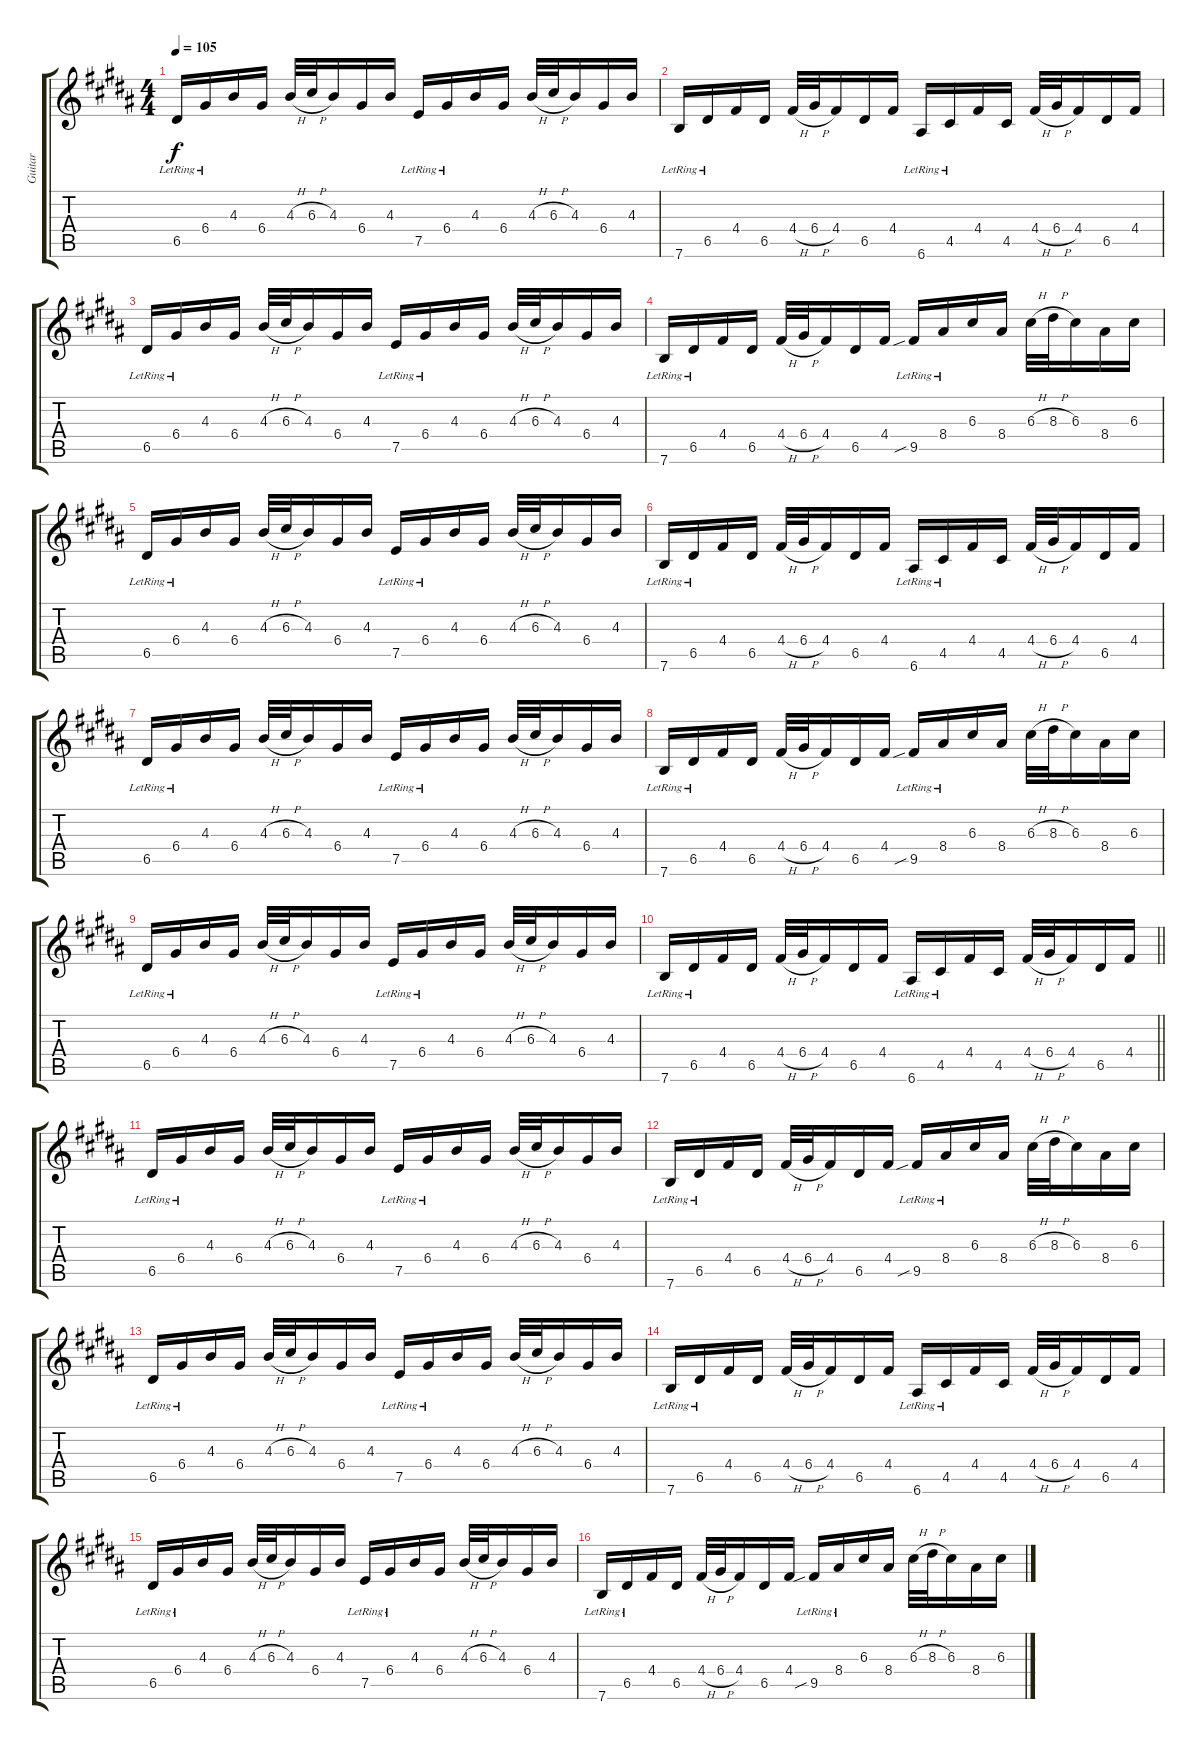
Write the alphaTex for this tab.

\track ("Guitar" "Guitar") {instrument electricguitarclean}
\staff {score tabs}
\tuning (E4 B3 G3 D3 A2 E2) {hide}
\ts (4 4)
\tempo 105
\clef g2
\ks b
6.5{lr}.16{dy f} 6.4{lr}.16 4.3.16 6.4.16 4.3{h}.32 6.3{h}.32 4.3.16 6.4.16 4.3.16 7.5{lr}.16 6.4{lr}.16 4.3.16 6.4.16 4.3{h}.32 6.3{h}.32 4.3.16 6.4.16 4.3.16 |
7.6{lr}.16 6.5{lr}.16 4.4.16 6.5.16 4.4{h}.32 6.4{h}.32 4.4.16 6.5.16 4.4.16 6.6{lr}.16 4.5{lr}.16 4.4.16 4.5.16 4.4{h}.32 6.4{h}.32 4.4.16 6.5.16 4.4.16 |
6.5{lr}.16 6.4{lr}.16 4.3.16 6.4.16 4.3{h}.32 6.3{h}.32 4.3.16 6.4.16 4.3.16 7.5{lr}.16 6.4{lr}.16 4.3.16 6.4.16 4.3{h}.32 6.3{h}.32 4.3.16 6.4.16 4.3.16 |
7.6{lr}.16 6.5{lr}.16 4.4.16 6.5.16 4.4{h}.32 6.4{h}.32 4.4.16 6.5.16 4.4.16 9.5{sib lr}.16 8.4{lr}.16 6.3.16 8.4.16 6.3{h}.32 8.3{h}.32 6.3.16 8.4.16 6.3.16 |
6.5{lr}.16 6.4{lr}.16 4.3.16 6.4.16 4.3{h}.32 6.3{h}.32 4.3.16 6.4.16 4.3.16 7.5{lr}.16 6.4{lr}.16 4.3.16 6.4.16 4.3{h}.32 6.3{h}.32 4.3.16 6.4.16 4.3.16 |
7.6{lr}.16 6.5{lr}.16 4.4.16 6.5.16 4.4{h}.32 6.4{h}.32 4.4.16 6.5.16 4.4.16 6.6{lr}.16 4.5{lr}.16 4.4.16 4.5.16 4.4{h}.32 6.4{h}.32 4.4.16 6.5.16 4.4.16 |
6.5{lr}.16 6.4{lr}.16 4.3.16 6.4.16 4.3{h}.32 6.3{h}.32 4.3.16 6.4.16 4.3.16 7.5{lr}.16 6.4{lr}.16 4.3.16 6.4.16 4.3{h}.32 6.3{h}.32 4.3.16 6.4.16 4.3.16 |
7.6{lr}.16 6.5{lr}.16 4.4.16 6.5.16 4.4{h}.32 6.4{h}.32 4.4.16 6.5.16 4.4.16 9.5{sib lr}.16 8.4{lr}.16 6.3.16 8.4.16 6.3{h}.32 8.3{h}.32 6.3.16 8.4.16 6.3.16 |
6.5{lr}.16 6.4{lr}.16 4.3.16 6.4.16 4.3{h}.32 6.3{h}.32 4.3.16 6.4.16 4.3.16 7.5{lr}.16 6.4{lr}.16 4.3.16 6.4.16 4.3{h}.32 6.3{h}.32 4.3.16 6.4.16 4.3.16 |
\barLineRight lightlight
7.6{lr}.16 6.5{lr}.16 4.4.16 6.5.16 4.4{h}.32 6.4{h}.32 4.4.16 6.5.16 4.4.16 6.6{lr}.16 4.5{lr}.16 4.4.16 4.5.16 4.4{h}.32 6.4{h}.32 4.4.16 6.5.16 4.4.16 |
6.5{lr}.16 6.4{lr}.16 4.3.16 6.4.16 4.3{h}.32 6.3{h}.32 4.3.16 6.4.16 4.3.16 7.5{lr}.16 6.4{lr}.16 4.3.16 6.4.16 4.3{h}.32 6.3{h}.32 4.3.16 6.4.16 4.3.16 |
7.6{lr}.16 6.5{lr}.16 4.4.16 6.5.16 4.4{h}.32 6.4{h}.32 4.4.16 6.5.16 4.4.16 9.5{sib lr}.16 8.4{lr}.16 6.3.16 8.4.16 6.3{h}.32 8.3{h}.32 6.3.16 8.4.16 6.3.16 |
6.5{lr}.16 6.4{lr}.16 4.3.16 6.4.16 4.3{h}.32 6.3{h}.32 4.3.16 6.4.16 4.3.16 7.5{lr}.16 6.4{lr}.16 4.3.16 6.4.16 4.3{h}.32 6.3{h}.32 4.3.16 6.4.16 4.3.16 |
7.6{lr}.16 6.5{lr}.16 4.4.16 6.5.16 4.4{h}.32 6.4{h}.32 4.4.16 6.5.16 4.4.16 6.6{lr}.16 4.5{lr}.16 4.4.16 4.5.16 4.4{h}.32 6.4{h}.32 4.4.16 6.5.16 4.4.16 |
6.5{lr}.16 6.4{lr}.16 4.3.16 6.4.16 4.3{h}.32 6.3{h}.32 4.3.16 6.4.16 4.3.16 7.5{lr}.16 6.4{lr}.16 4.3.16 6.4.16 4.3{h}.32 6.3{h}.32 4.3.16 6.4.16 4.3.16 |
7.6{lr}.16 6.5{lr}.16 4.4.16 6.5.16 4.4{h}.32 6.4{h}.32 4.4.16 6.5.16 4.4.16 9.5{sib lr}.16 8.4{lr}.16 6.3.16 8.4.16 6.3{h}.32 8.3{h}.32 6.3.16 8.4.16 6.3.16
